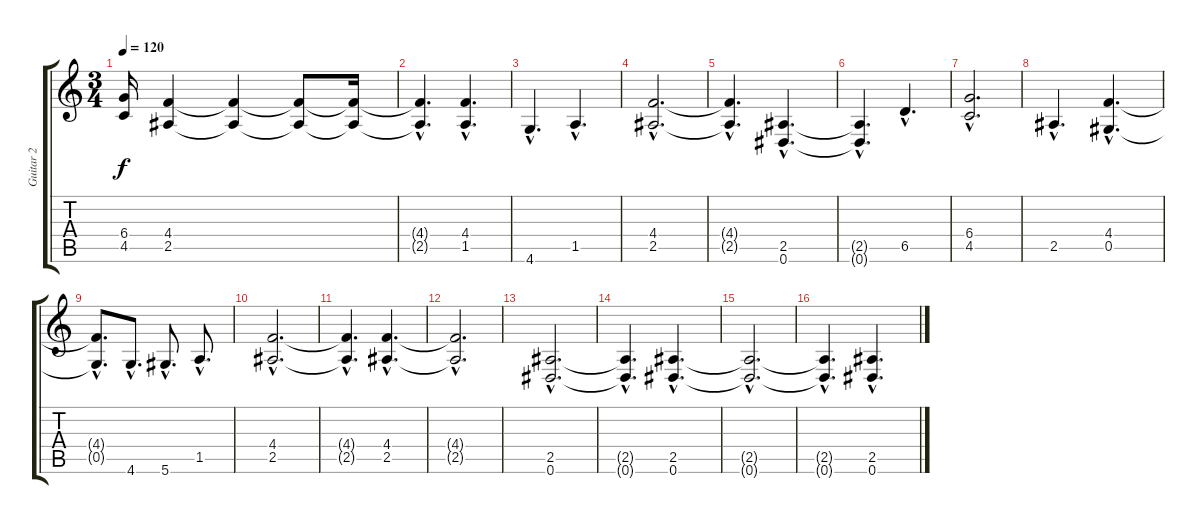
\track ("Guitar 2" "Guitar 2") {instrument distortionguitar}
\staff {score tabs}
\tuning (Eb4 Bb3 Gb3 Db3 Ab2 Eb2) {hide}
\ts (3 4)
\tempo 120
\clef g2
\ks c
(6.4{t} 4.5{t}).16{dy f} (4.4 2.5).4 (4.4{t} 2.5{t}).4 (4.4{t} 2.5{t}).8 (4.4{t} 2.5{t}).16 |
(4.4{hac t} 2.5{hac t}).4{d} (4.4{hac} 1.5{hac}).4{d} |
4.6{hac}.4{d} 1.5{hac}.4{d} |
(4.4{hac} 2.5{hac}).2{d} |
(4.4{hac t} 2.5{hac t}).4{d} (2.5{hac} 0.6{hac}).4{d} |
(2.5{hac t} 0.6{hac t}).4{d} 6.5{hac}.4{d} |
(6.4{hac} 4.5{hac}).2{d} |
2.5{hac}.4{d} (4.4{hac} 0.5{hac}).4{d} |
(4.4{hac t} 0.5{hac t}).8{d} 4.6{hac}.8{d} 5.6{hac}.8{d} 1.5{hac}.8{d} |
(4.4{hac} 2.5{hac}).2{d} |
(4.4{hac t} 2.5{hac t}).4{d} (4.4{hac} 2.5{hac}).4{d} |
(4.4{hac t} 2.5{hac t}).2{d} |
(2.5{hac} 0.6{hac}).2{d} |
(2.5{hac t} 0.6{hac t}).4{d} (2.5{hac} 0.6{hac}).4{d} |
(2.5{hac t} 0.6{hac t}).2{d} |
(2.5{hac t} 0.6{hac t}).4{d} (2.5{hac} 0.6{hac}).4{d}
